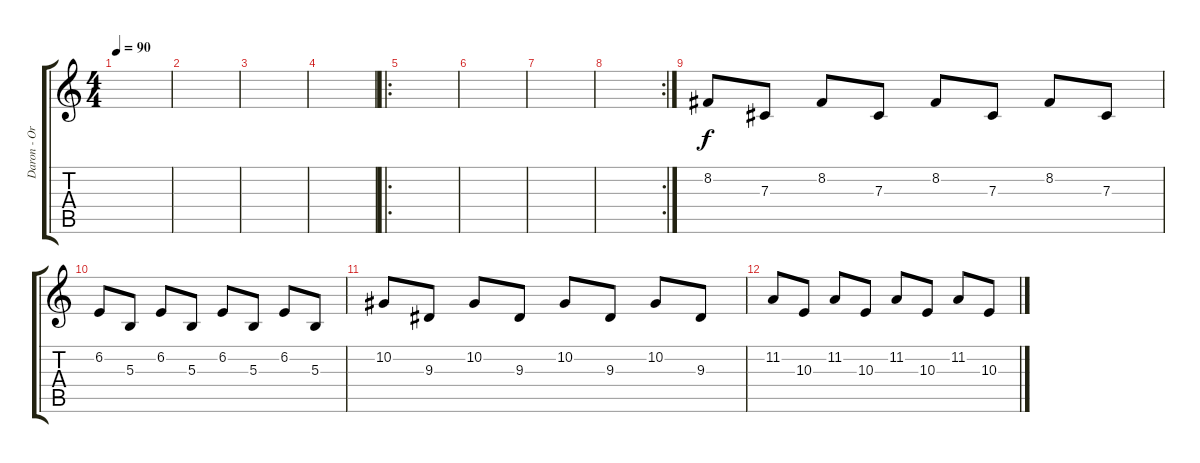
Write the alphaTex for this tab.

\track ("Daron - Organ" "Daron - Or") {instrument fx4atmosphere}
\staff {score tabs}
\tuning (Eb4 Bb3 Gb3 Db3 Ab2 Eb2) {hide}
\ts (4 4)
\tempo 90
\clef g2
\ks c
|
|
|
|
\ro
|
|
|
\rc 2
|
8.2.8 7.3.8 8.2.8 7.3.8 8.2.8 7.3.8 8.2.8 7.3.8 |
6.2.8 5.3.8 6.2.8 5.3.8 6.2.8 5.3.8 6.2.8 5.3.8 |
10.2.8 9.3.8 10.2.8 9.3.8 10.2.8 9.3.8 10.2.8 9.3.8 |
11.2.8 10.3.8 11.2.8 10.3.8 11.2.8 10.3.8 11.2.8 10.3.8
